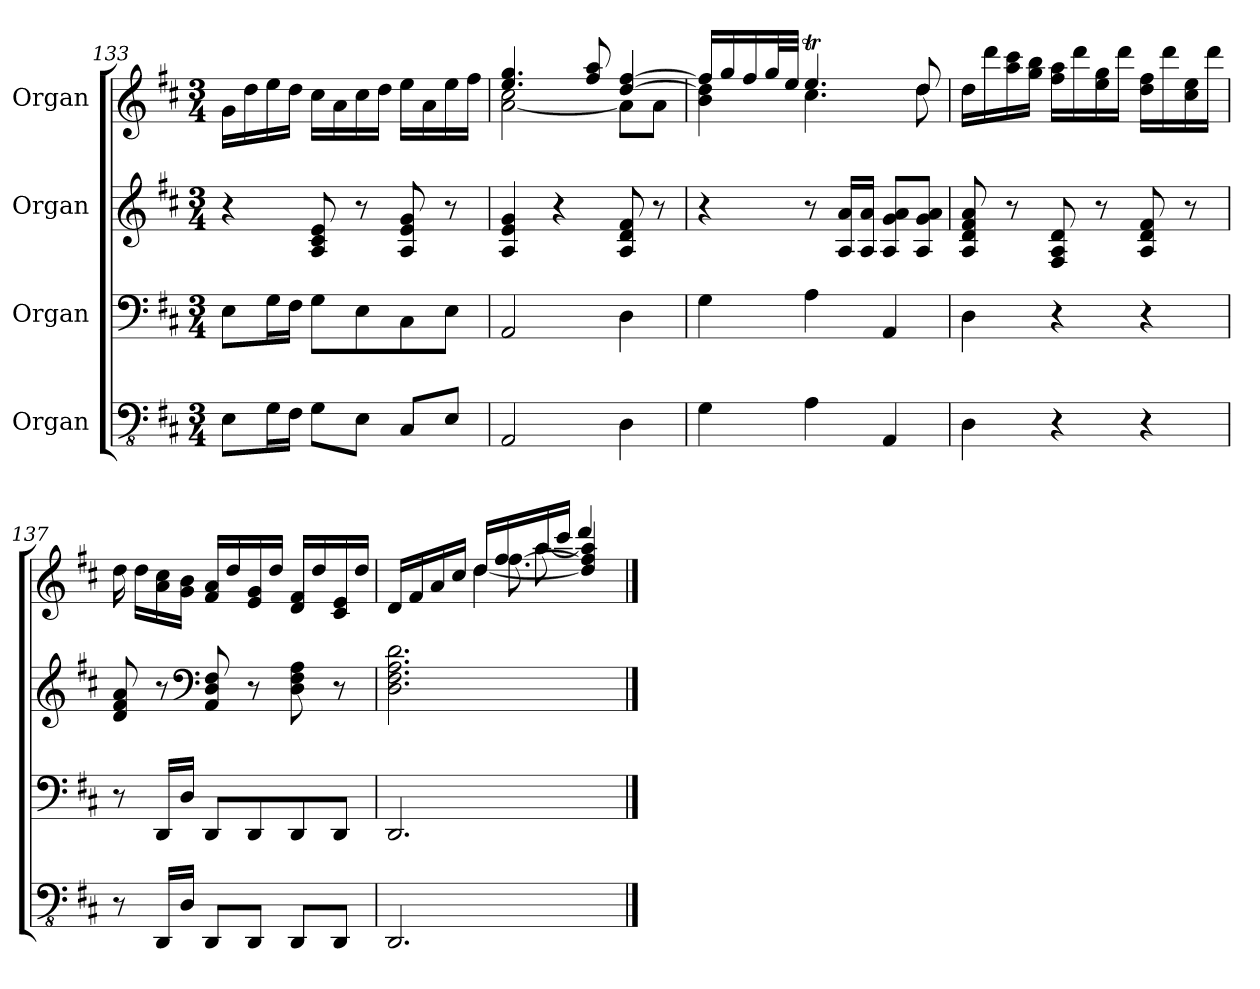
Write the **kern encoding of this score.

**kern	**kern	**kern	**kern
*part4	*part3	*part2	*part1
*staff4	*staff3	*staff2	*staff1
*I"Organ	*I"Organ	*I"Organ	*I"Organ
*clefFv4	*clefF4	*clefG2	*clefG2
*k[f#c#]	*k[f#c#]	*k[f#c#]	*k[f#c#]
*M3/4	*M3/4	*M3/4	*M3/4
=133	=133	=133	=133
8EE\L	8E\L	4r	16g\LL
.	.	.	16dd\
16GG\L	16G\L	.	16ee\
16FF#\JJ	16F#\JJ	.	16dd\JJ
8GG\L	8G\L	8A/ 8c#/ 8e/	16cc#\LL
.	.	.	16a\
8EE\J	8E\	8r	16cc#\
.	.	.	16dd\JJ
8CC#/L	8C#\	8A/ 8e/ 8g/	16ee\LL
.	.	.	16a\
8EE/J	8E\J	8r	16ee\
.	.	.	16ff#\JJ
=134	=134	=134	=134
*	*	*	*^
2AAA/	2AA/	4A/ 4e/ 4g/	4.ee/ 4.gg/	[2a\ 2cc#\
.	.	4r	.	.
.	.	.	8ff#/ 8aa/	.
4DD\	4D\	8A/ 8d/ 8f#/	[4dd/ [4ff#/	8a\L]
.	.	8r	.	8a\J
!!LO:LB:g=z	!!
=135	=135	=135	=135	=135
4GG\	4G\	4r	16ff#/LL]	4b\ 4dd\]
.	.	.	16gg/	.
.	.	.	16ff#/	.
.	.	.	32gg/L	.
.	.	.	32ee/JJJ	.
4AA\	4A\	8r	4.eeT/	4.cc#\
.	.	16A/ 16a/LL	.	.
.	.	16A/ 16a/JJ	.	.
4AAA/	4AA/	8A/ 8g/ 8a/L	.	.
.	.	8A/ 8g/ 8a/J	8dd/	8dd\
*	*	*	*v	*v
=136	=136	=136	=136
4DD\	4D\	8A/ 8d/ 8f#/ 8a/	16dd\LL
.	.	.	16ddd\
.	.	8r	16aa\ 16ccc#\
.	.	.	16gg\ 16bb\JJ
4r	4r	8F#/ 8A/ 8d/	16ff#\ 16aa\LL
.	.	.	16ddd\
.	.	8r	16ee\ 16gg\
.	.	.	16ddd\JJ
4r	4r	8A/ 8d/ 8f#/	16dd\ 16ff#\LL
.	.	.	16ddd\
.	.	8r	16cc#\ 16ee\
.	.	.	16ddd\JJ
=137	=137	=137	=137
8r	8r	8d/ 8f#/ 8a/	16dd\
.	.	.	16dd\LL
16DDD/LL	16DD/LL	8r	16a\ 16cc#\
16DD/JJ	16D/JJ	.	16g\ 16b\JJ
*	*	*clefF4	*
8DDD/L	8DD/L	8AA/ 8D/ 8F#/	16f#/ 16a/LL
.	.	.	16dd/
8DDD/J	8DD/	8r	16e/ 16g/
.	.	.	16dd/JJ
8DDD/L	8DD/	8D\ 8F#\ 8A\	16d/ 16f#/LL
.	.	.	16dd/
8DDD/J	8DD/J	8r	16c#/ 16e/
.	.	.	16dd/JJ
=138	=138	=138	=138
*	*	*	*^
*	*	*	*	*^
*	*	*	*	*	*^
2.DDD/	2.DD/	2.D\ 2.F#\ 2.A\ 2.d\	16d/LL	4ryy	16ryy	4.ryy
.	.	.	16f#/	.	16ryy@	.
.	.	.	16a/	.	16ryy@	.
.	.	.	16cc#/JJ	.	16ryy@	.
.	.	.	16dd/LL	[4dd\	16ryy@	.
.	.	.	16ff#/	.	[8.ff#\	.
.	.	.	16aa/	.	.	[8aa\
.	.	.	16ccc#/JJ	.	.	.
*	*	*	*MM58	*	*	*
.	.	.	4ddd/	4dd/] 4ff#/] 4aa/]	4ryy	4ryy
*	*	*	*v	*v	*v	*v
==	==	==	==
*-	*-	*-	*-
